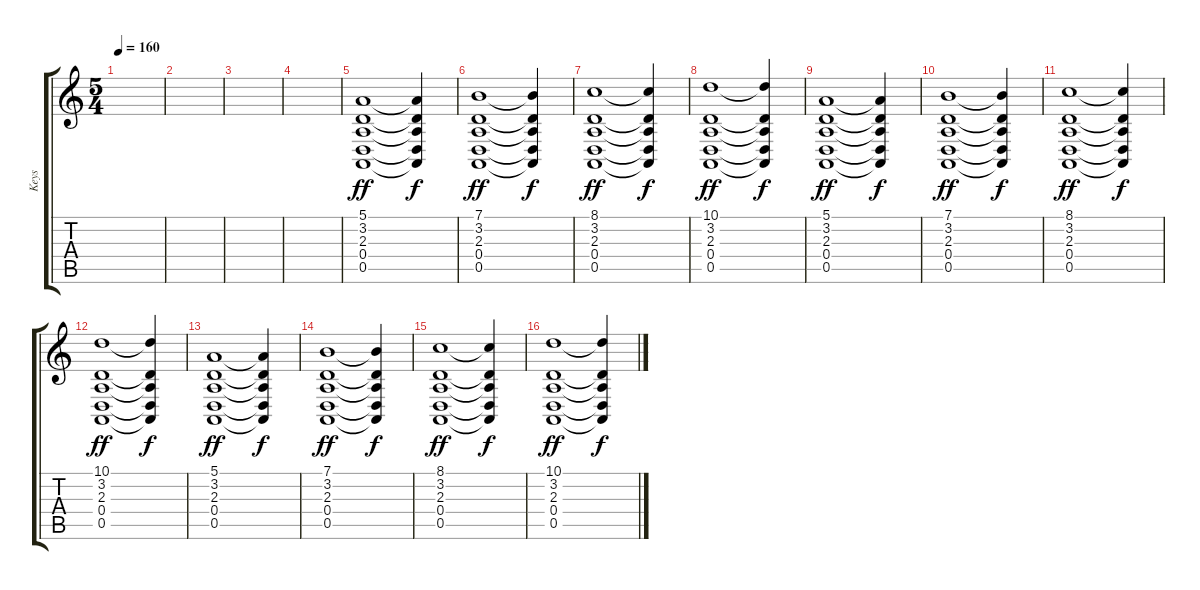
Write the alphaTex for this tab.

\track ("Keys" "Keys") {instrument synthstrings1}
\staff {score tabs}
\tuning (E4 B3 G3 D3 A2 E2) {hide}
\ts (5 4)
\tempo 160
\clef g2
\ks c
|
|
|
|
(5.1 3.2 2.3 0.4 0.5).1{dy ff} (5.1{t} 3.2{t} 2.3{t} 0.4{t} 0.5{t}).4{dy f} |
(7.1 3.2 2.3 0.4 0.5).1{dy ff} (7.1{t} 3.2{t} 2.3{t} 0.4{t} 0.5{t}).4{dy f} |
(8.1 3.2 2.3 0.4 0.5).1{dy ff} (8.1{t} 3.2{t} 2.3{t} 0.4{t} 0.5{t}).4{dy f} |
(10.1 3.2 2.3 0.4 0.5).1{dy ff} (10.1{t} 3.2{t} 2.3{t} 0.4{t} 0.5{t}).4{dy f} |
(5.1 3.2 2.3 0.4 0.5).1{dy ff} (5.1{t} 3.2{t} 2.3{t} 0.4{t} 0.5{t}).4{dy f} |
(7.1 3.2 2.3 0.4 0.5).1{dy ff} (7.1{t} 3.2{t} 2.3{t} 0.4{t} 0.5{t}).4{dy f} |
(8.1 3.2 2.3 0.4 0.5).1{dy ff} (8.1{t} 3.2{t} 2.3{t} 0.4{t} 0.5{t}).4{dy f} |
(10.1 3.2 2.3 0.4 0.5).1{dy ff} (10.1{t} 3.2{t} 2.3{t} 0.4{t} 0.5{t}).4{dy f} |
(5.1 3.2 2.3 0.4 0.5).1{dy ff} (5.1{t} 3.2{t} 2.3{t} 0.4{t} 0.5{t}).4{dy f} |
(7.1 3.2 2.3 0.4 0.5).1{dy ff} (7.1{t} 3.2{t} 2.3{t} 0.4{t} 0.5{t}).4{dy f} |
(8.1 3.2 2.3 0.4 0.5).1{dy ff} (8.1{t} 3.2{t} 2.3{t} 0.4{t} 0.5{t}).4{dy f} |
(10.1 3.2 2.3 0.4 0.5).1{dy ff} (10.1{t} 3.2{t} 2.3{t} 0.4{t} 0.5{t}).4{dy f}
